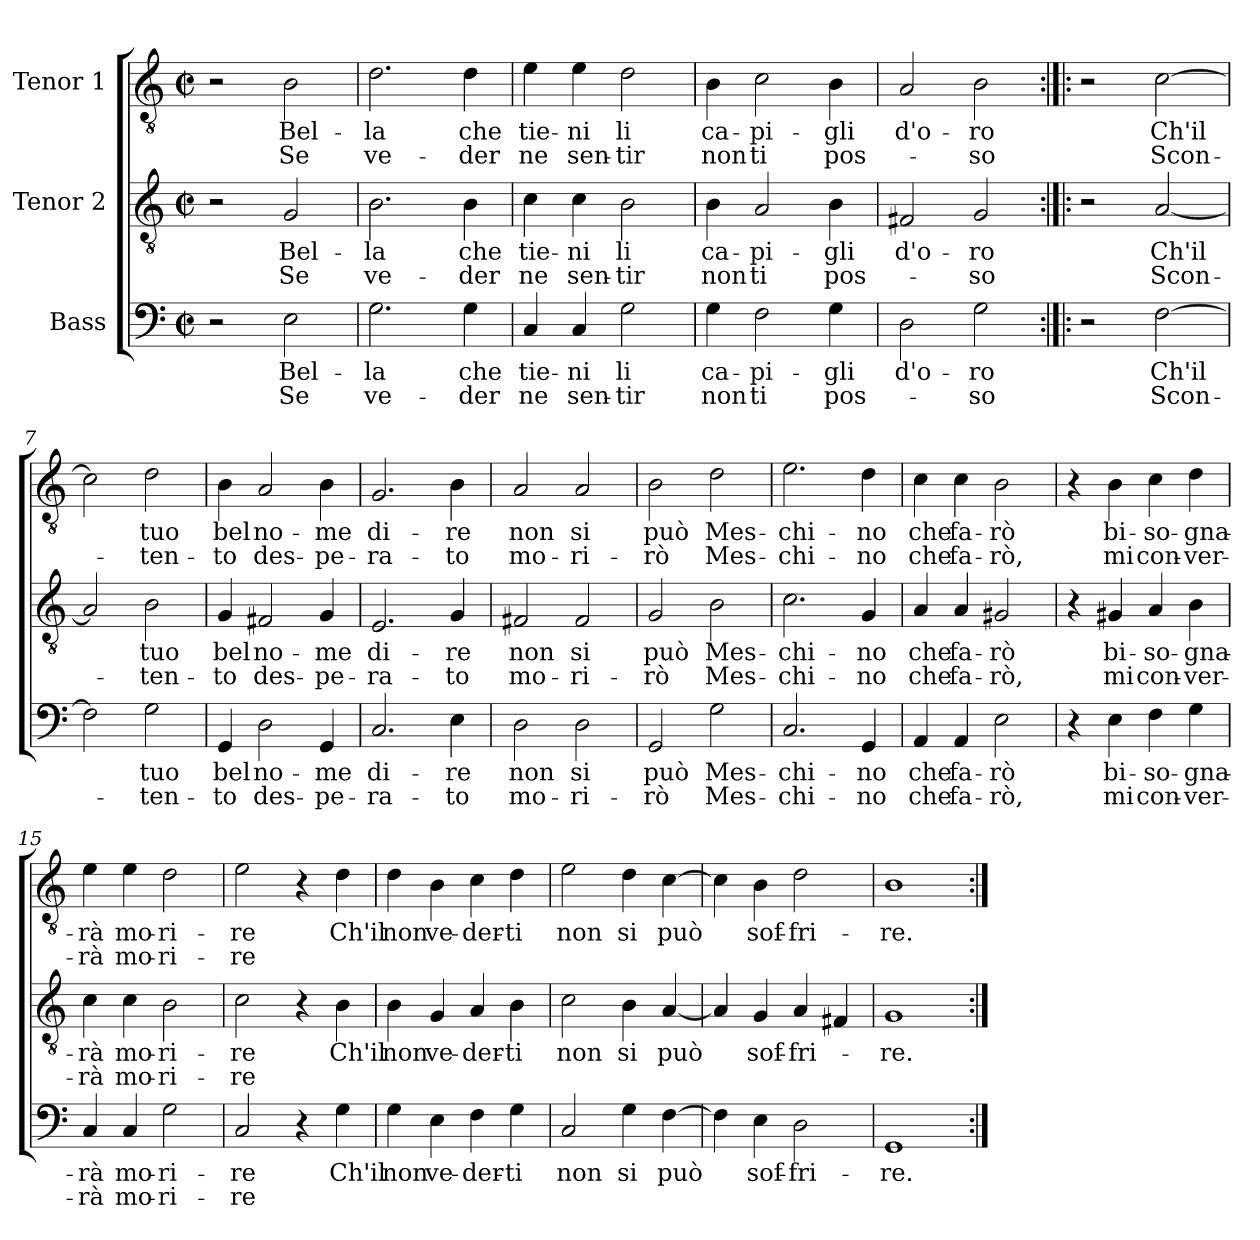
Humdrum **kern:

**kern	**text	**text	**kern	**text	**text	**kern	**text	**text
*part3	*part3	*part3	*part2	*part2	*part2	*part1	*part1	*part1
*staff3	*staff3	*staff3	*staff2	*staff2	*staff2	*staff1	*staff1	*staff1
*I"Bass	*	*	*I"Tenor 2	*	*	*I"Tenor 1	*	*
*clefF4	*	*	*clefGv2	*	*	*clefGv2	*	*
*k[]	*	*	*k[]	*	*	*k[]	*	*
*a:	*	*	*a:	*	*	*a:	*	*
*M2/2	*	*	*M2/2	*	*	*M2/2	*	*
*met(c|)	*	*	*met(c|)	*	*	*met(c|)	*	*
=1	=1	=1	=1	=1	=1	=1	=1	=1
2r	.	.	2r	.	.	2r	.	.
2E\	Bel-	Se	2G/	Bel-	Se	2B\	Bel-	Se
=2	=2	=2	=2	=2	=2	=2	=2	=2
2.G\	-la	ve-	2.B\	-la	ve-	2.d\	-la	ve-
4G\	che	-der	4B\	che	-der	4d\	che	-der
=3	=3	=3	=3	=3	=3	=3	=3	=3
4C/	tie-	ne	4c\	tie-	ne	4e\	tie-	ne
4C/	-ni	sen-	4c\	-ni	sen-	4e\	-ni	sen-
2G\	li	-tir	2B\	li	-tir	2d\	li	-tir
=4	=4	=4	=4	=4	=4	=4	=4	=4
4G\	ca-	non	4B\	ca-	non	4B\	ca-	non
2F\	-pi-	ti	2A/	-pi-	ti	2c\	-pi-	ti
4G\	-gli	pos-	4B\	-gli	pos-	4B\	-gli	pos-
=5	=5	=5	=5	=5	=5	=5	=5	=5
2D\	d'o-	.	2F#X/	d'o-	.	2A/	d'o-	.
2G\	-ro	-so	2G/	-ro	-so	2B\	-ro	-so
=6:|!|:	=6:|!|:	=6:|!|:	=6:|!|:	=6:|!|:	=6:|!|:	=6:|!|:	=6:|!|:	=6:|!|:
2r	.	.	2r	.	.	2r	.	.
[2F\	Ch'il	Scon-	[2A/	Ch'il	Scon-	[2c\	Ch'il	Scon-
!!LO:LB:g=z
=7	=7	=7	=7	=7	=7	=7	=7	=7
2F\]	.	.	2A/]	.	.	2c\]	.	.
2G\	tuo	-ten-	2B\	tuo	-ten-	2d\	tuo	-ten-
=8	=8	=8	=8	=8	=8	=8	=8	=8
4GG/	bel	-to	4G/	bel	-to	4B\	bel	-to
2D\	no-	des-	2F#X/	no-	des-	2A/	no-	des-
4GG/	-me	-pe-	4G/	-me	-pe-	4B\	-me	-pe-
=9	=9	=9	=9	=9	=9	=9	=9	=9
2.C/	di-	-ra-	2.E/	di-	-ra-	2.G/	di-	-ra-
4E\	-re	-to	4G/	-re	-to	4B\	-re	-to
=10	=10	=10	=10	=10	=10	=10	=10	=10
2D\	non	mo-	2F#X/	non	mo-	2A/	non	mo-
2D\	si	-ri-	2F#/	si	-ri-	2A/	si	-ri-
=11	=11	=11	=11	=11	=11	=11	=11	=11
2GG/	può	-rò	2G/	può	-rò	2B\	può	-rò
2G\	Mes-	Mes-	2B\	Mes-	Mes-	2d\	Mes-	Mes-
=12	=12	=12	=12	=12	=12	=12	=12	=12
2.C/	-chi-	-chi-	2.c\	-chi-	-chi-	2.e\	-chi-	-chi-
4GG/	-no	-no	4G/	-no	-no	4d\	-no	-no
=13	=13	=13	=13	=13	=13	=13	=13	=13
4AA/	che	che	4A/	che	che	4c\	che	che
4AA/	fa-	fa-	4A/	fa-	fa-	4c\	fa-	fa-
2E\	-rò	-rò,	2G#X/	-rò	-rò,	2B\	-rò	-rò,
!!LO:LB:g=z
=14	=14	=14	=14	=14	=14	=14	=14	=14
4r	.	.	4r	.	.	4r	.	.
4E\	bi-	mi	4G#X/	bi-	mi	4B\	bi-	mi
4F\	-so-	con-	4A/	-so-	con-	4c\	-so-	con-
4G\	-gna-	-ver-	4B\	-gna-	-ver-	4d\	-gna-	-ver-
=15	=15	=15	=15	=15	=15	=15	=15	=15
4C/	-rà	-rà	4c\	-rà	-rà	4e\	-rà	-rà
4C/	mo-	mo-	4c\	mo-	mo-	4e\	mo-	mo-
2G\	-ri-	-ri-	2B\	-ri-	-ri-	2d\	-ri-	-ri-
=16	=16	=16	=16	=16	=16	=16	=16	=16
2C/	re	-re	2c\	re	-re	2e\	-re	-re
4r	.	.	4r	.	.	4r	.	.
4G\	Ch'il	.	4B\	Ch'il	.	4d\	Ch'il	.
=17	=17	=17	=17	=17	=17	=17	=17	=17
4G\	non	.	4B\	non	.	4d\	non	.
4E\	ve-	.	4G/	ve-	.	4B\	ve-	.
4F\	-der-	.	4A/	-der-	.	4c\	-der-	.
4G\	-ti	.	4B\	-ti	.	4d\	-ti	.
=18	=18	=18	=18	=18	=18	=18	=18	=18
2C/	non	.	2c\	non	.	2e\	non	.
4G\	si	.	4B\	si	.	4d\	si	.
[4F\	può	.	[4A/	può	.	[4c\	può	.
=19	=19	=19	=19	=19	=19	=19	=19	=19
4F\]	.	.	4A/]	.	.	4c\]	.	.
4E\	sof-	.	4G/	sof-	.	4B\	sof-	.
2D\	-fri-	.	4A/	-fri-	.	2d\	-fri-	.
.	.	.	4F#X/	.	.	.	.	.
=20	=20	=20	=20	=20	=20	=20	=20	=20
1GG	-re.	.	1G	-re.	.	1B	-re.	.
=:|!	=:|!	=:|!	=:|!	=:|!	=:|!	=:|!	=:|!	=:|!
*-	*-	*-	*-	*-	*-	*-	*-	*-
